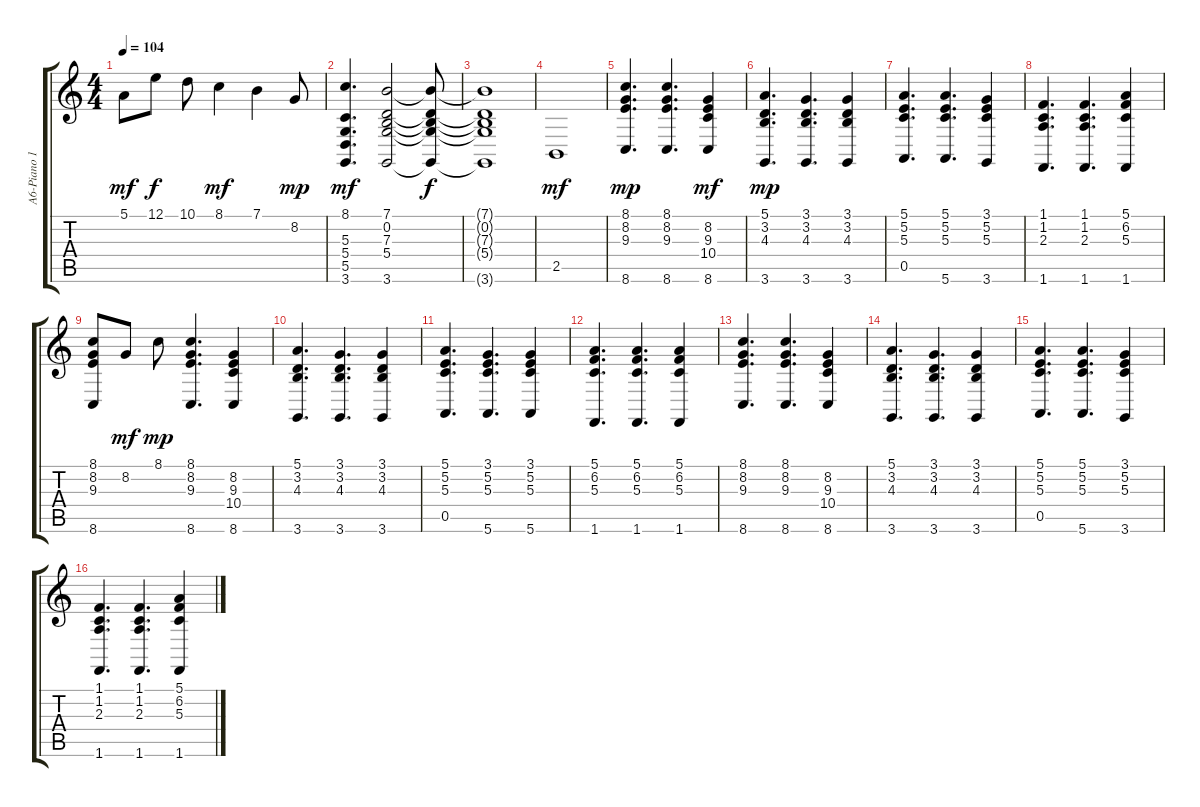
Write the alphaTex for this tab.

\track ("A6-Piano 1w    " "A6-Piano 1") {instrument brightacousticpiano}
\staff {score tabs}
\tuning (E4 B3 G3 D3 A2 E2) {hide}
\ts (4 4)
\tempo 104
\clef g2
\ks c
5.1.8{dy mf} 12.1.8{dy f} 10.1.8 8.1.4{dy mf} 7.1.4 8.2.8{dy mp} |
(8.1 5.3 5.4 5.5 3.6).4{d dy mf} (7.1 0.2 7.3 5.4 3.6).2 (7.1{t} 0.2{t} 7.3{t} 5.4{t} 3.6{t}).8{dy f} |
(7.1{t} 0.2{t} 7.3{t} 5.4{t} 3.6{t}).1 |
2.5.1{dy mf} |
(8.1 8.2 9.3 8.6).4{d dy mp} (8.1 8.2 9.3 8.6).4{d} (8.2 9.3 10.4 8.6).4{dy mf} |
(5.1 3.2 4.3 3.6).4{d dy mp} (3.1 3.2 4.3 3.6).4{d} (3.1 3.2 4.3 3.6).4 |
(5.1 5.2 5.3 0.5).4{d} (5.1 5.2 5.3 5.6).4{d} (3.1 5.2 5.3 3.6).4 |
(1.1 1.2 2.3 1.6).4{d} (1.1 1.2 2.3 1.6).4{d} (5.1 6.2 5.3 1.6).4 |
(8.1 8.2 9.3 8.6).8 8.2.8{dy mf} 8.1.8{dy mp} (8.1 8.2 9.3 8.6).4{d} (8.2 9.3 10.4 8.6).4 |
(5.1 3.2 4.3 3.6).4{d} (3.1 3.2 4.3 3.6).4{d} (3.1 3.2 4.3 3.6).4 |
(5.1 5.2 5.3 0.5).4{d} (3.1 5.2 5.3 5.6).4{d} (3.1 5.2 5.3 5.6).4 |
(5.1 6.2 5.3 1.6).4{d} (5.1 6.2 5.3 1.6).4{d} (5.1 6.2 5.3 1.6).4 |
(8.1 8.2 9.3 8.6).4{d} (8.1 8.2 9.3 8.6).4{d} (8.2 9.3 10.4 8.6).4 |
(5.1 3.2 4.3 3.6).4{d} (3.1 3.2 4.3 3.6).4{d} (3.1 3.2 4.3 3.6).4 |
(5.1 5.2 5.3 0.5).4{d} (5.1 5.2 5.3 5.6).4{d} (3.1 5.2 5.3 3.6).4 |
(1.1 1.2 2.3 1.6).4{d} (1.1 1.2 2.3 1.6).4{d} (5.1 6.2 5.3 1.6).4
